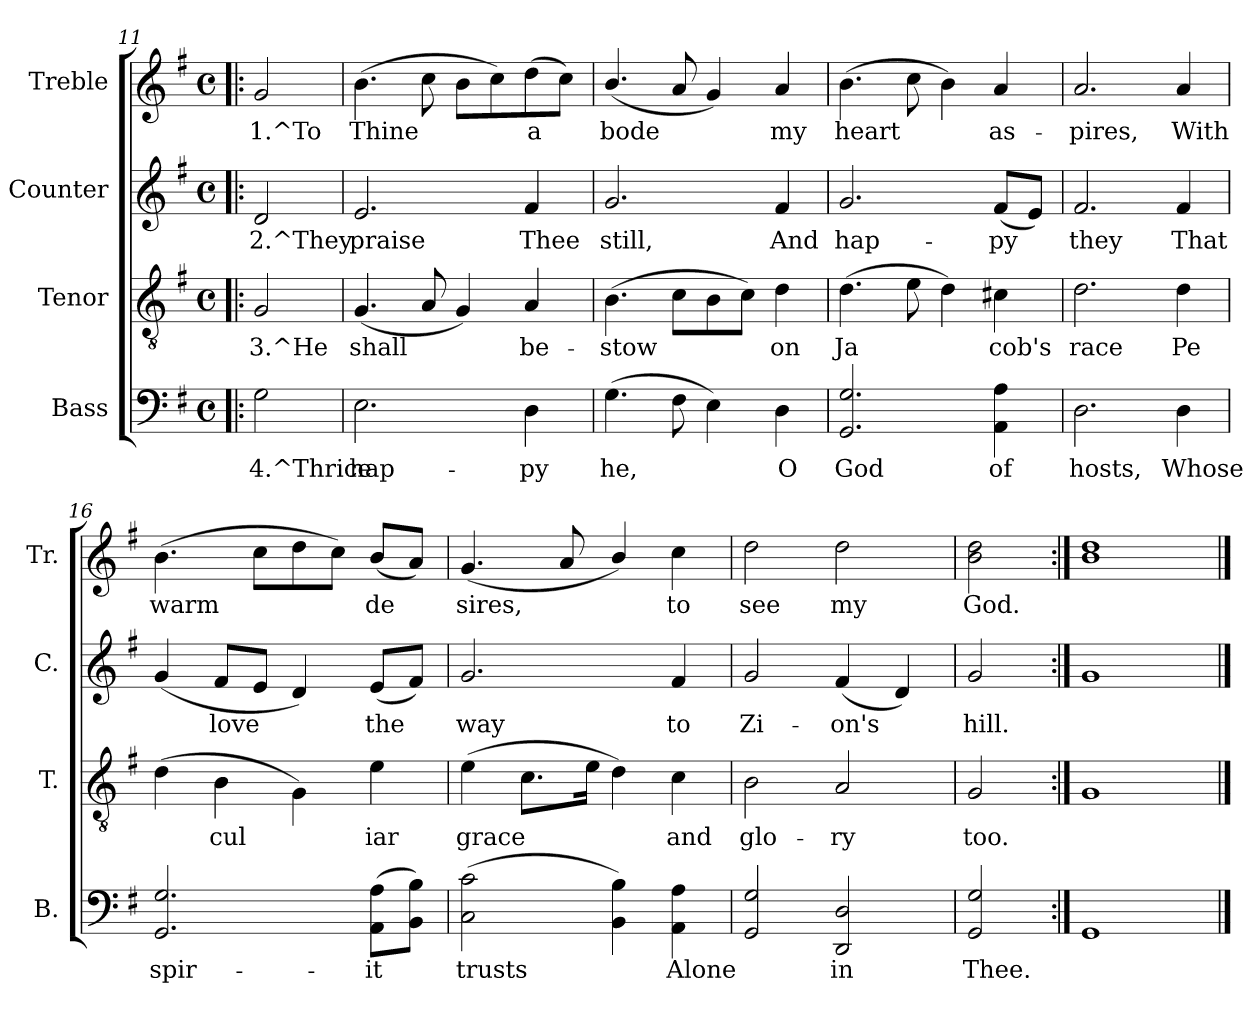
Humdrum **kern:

**kern	**text	**kern	**text	**kern	**text	**kern	**text
*part4	*part4	*part3	*part3	*part2	*part2	*part1	*part1
*staff4	*staff4	*staff3	*staff3	*staff2	*staff2	*staff1	*staff1
*I"Bass	*	*I"Tenor	*	*I"Counter	*	*I"Treble	*
*I'B.	*	*I'T.	*	*I'C.	*	*I'Tr.	*
*clefF4	*	*clefGv2	*	*clefG2	*	*clefG2	*
*k[f#]	*	*k[f#]	*	*k[f#]	*	*k[f#]	*
*G:	*	*G:	*	*G:	*	*G:	*
*M4/4	*	*M4/4	*	*M4/4	*	*M4/4	*
*met(c)	*	*met(c)	*	*met(c)	*	*met(c)	*
=11!|:	=11!|:	=11!|:	=11!|:	=11!|:	=11!|:	=11!|:	=11!|:
!	!LO:LY:b:rj	!	!LO:LY:b:rj	!	!LO:LY:b:rj	!	!LO:LY:b:rj
2G\	4.^Thrice	2G/	3.^He	2d/	2.^They	2g/	1.^To
=12	=12	=12	=12	=12	=12	=12	=12
!	!LO:LY:b:rj	!	!LO:LY:b:rj	!	!LO:LY:b:rj	!	!LO:LY:b:rj
2.E\	hap-	(<4.G/	shall	2.e/	praise	(>4.b\	Thine
!	!	!	!LO:LY:b:rj	!	!	!	!LO:LY:b:rj
.	.	8A/	.	.	.	8cc\	.
!	!	!	!LO:LY:b:rj	!	!	!	!LO:LY:b:rj
.	.	4G/)	.	.	.	8b\L	.
!	!	!	!	!	!	!	!LO:LY:b:rj
.	.	.	.	.	.	8cc\)	.
!	!LO:LY:b:rj	!	!LO:LY:b:rj	!	!LO:LY:b:rj	!	!LO:LY:b:rj
4D\	-py	4A/	be-	4f#/	Thee	(>8dd\	a-
!	!	!	!	!	!	!	!LO:LY:b:rj
.	.	.	.	.	.	8cc\J)	--
=13	=13	=13	=13	=13	=13	=13	=13
!	!LO:LY:b:rj	!	!LO:LY:b:rj	!	!LO:LY:b:rj	!	!LO:LY:b:rj
(>4.G\	he,	(>4.B\	-stow	2.g/	still,	(<4.b/	-bode
!	!LO:LY:b:rj	!	!LO:LY:b:rj	!	!	!	!LO:LY:b:rj
8F#\	.	8c\L	.	.	.	8a/	.
!	!LO:LY:b:rj	!	!LO:LY:b:rj	!	!	!	!LO:LY:b:rj
4E\)	.	8B\	.	.	.	4g/)	.
!	!	!	!LO:LY:b:rj	!	!	!	!
.	.	8c\J)	.	.	.	.	.
!	!LO:LY:b:rj	!	!LO:LY:b:rj	!	!LO:LY:b:rj	!	!LO:LY:b:rj
4D\	O	4d\	on	4f#/	And	4a/	my
=14	=14	=14	=14	=14	=14	=14	=14
!	!LO:LY:b:rj	!	!LO:LY:b:rj	!	!LO:LY:b:rj	!	!LO:LY:b:rj
2.G/ 2.GG/	God	(>4.d\	Ja-	2.g/	hap-	(>4.b\	heart
!	!	!	!LO:LY:b:rj	!	!	!	!LO:LY:b:rj
.	.	8e\	--	.	.	8cc\	.
!	!	!	!LO:LY:b:rj	!	!	!	!LO:LY:b:rj
.	.	4d\)	--	.	.	4b\)	.
!	!LO:LY:b:rj	!	!LO:LY:b:rj	!	!LO:LY:b:rj	!	!LO:LY:b:rj
4A\ 4AA\	of	4c#X\	-cob's	(<8f#/L	-py	4a/	as-
!	!	!	!	!	!LO:LY:b:rj	!	!
.	.	.	.	8e/J)	.	.	.
=15	=15	=15	=15	=15	=15	=15	=15
!	!LO:LY:b:rj	!	!LO:LY:b:rj	!	!LO:LY:b:rj	!	!LO:LY:b:rj
2.D\	hosts,	2.d\	race	2.f#/	they	2.a/	-pires,
!	!LO:LY:b:rj	!	!LO:LY:b:rj	!	!LO:LY:b:rj	!	!LO:LY:b:rj
4D\	Whose	4d\	Pe-	4f#/	That	4a>/	With
=16	=16	=16	=16	=16	=16	=16	=16
!	!LO:LY:b:rj	!	!LO:LY:b:rj	!	!LO:LY:b:rj	!	!LO:LY:b:rj
2.G/ 2.GG/	spir-	(>4d\	--	(<4g/	.	(>4.b\	warm
!	!	!	!LO:LY:b:rj	!	!LO:LY:b:rj	!	!
.	.	4B\	-cul-	8f#/L	love	.	.
!	!	!	!	!	!LO:LY:b:rj	!	!LO:LY:b:rj
.	.	.	.	8e/J	.	8cc\L	.
!	!	!	!LO:LY:b:rj	!	!LO:LY:b:rj	!	!LO:LY:b:rj
.	.	4G\)	--	4d/)	.	8dd\	.
!	!	!	!	!	!	!	!LO:LY:b:rj
.	.	.	.	.	.	8cc\J)	.
!	!LO:LY:b:rj	!	!LO:LY:b:rj	!	!LO:LY:b:rj	!	!LO:LY:b:rj
(>8A\ 8AA\L	-it	4e\	-iar	(<8e/L	the	(<8b/L	de-
!	!LO:LY:b:rj	!	!	!	!LO:LY:b:rj	!	!LO:LY:b:rj
8B\ 8BB\J)	.	.	.	8f#/J)	.	8a/J)	--
=17	=17	=17	=17	=17	=17	=17	=17
!	!LO:LY:b:rj	!	!LO:LY:b:rj	!	!LO:LY:b:rj	!	!LO:LY:b:rj
(>2c\ 2C\	trusts	(>4e\	grace	2.g/	way	(<4.g/	-sires,
!	!	!	!LO:LY:b:rj	!	!	!	!
.	.	8.c\L	.	.	.	.	.
!	!	!	!	!	!	!	!LO:LY:b:rj
.	.	.	.	.	.	8a/	.
!	!	!	!LO:LY:b:rj	!	!	!	!
.	.	16e\J	.	.	.	.	.
!	!LO:LY:b:rj	!	!LO:LY:b:rj	!	!	!	!LO:LY:b:rj
4B\ 4BB\)	.	4d\)	.	.	.	4b/)	.
!	!LO:LY:b:rj	!	!LO:LY:b:rj	!	!LO:LY:b:rj	!	!LO:LY:b:rj
4AA\ 4A\	Alone	4c\	and	4f#/	to	4cc\	to
=18	=18	=18	=18	=18	=18	=18	=18
!	!LO:LY:b:rj	!	!LO:LY:b:rj	!	!LO:LY:b:rj	!	!LO:LY:b:rj
2G/ 2GG/	.	2B\	glo-	2g/	Zi-	2dd\	see
!	!LO:LY:b:rj	!	!LO:LY:b:rj	!	!LO:LY:b:rj	!	!LO:LY:b:rj
2D/ 2DD/	in	2A/	-ry	(<4f#/	-on's	2dd\	my
!	!	!	!	!	!LO:LY:b:rj	!	!
.	.	.	.	4d/)	.	.	.
=19	=19	=19	=19	=19	=19	=19	=19
!	!LO:LY:b:rj	!	!LO:LY:b:rj	!	!LO:LY:b:rj	!	!LO:LY:b:rj
2G/ 2GG/	Thee.	2G/	too.	2g/	hill.	2dd\ 2b\	God.
=20:|!	=20:|!	=20:|!	=20:|!	=20:|!	=20:|!	=20:|!	=20:|!
!	!LO:LY:b:rj	!	!LO:LY:b:rj	!	!LO:LY:b:rj	!	!LO:LY:b:rj
1GG	.	1G	.	1g	.	1dd 1b	.
==	==	==	==	==	==	==	==
*-	*-	*-	*-	*-	*-	*-	*-
